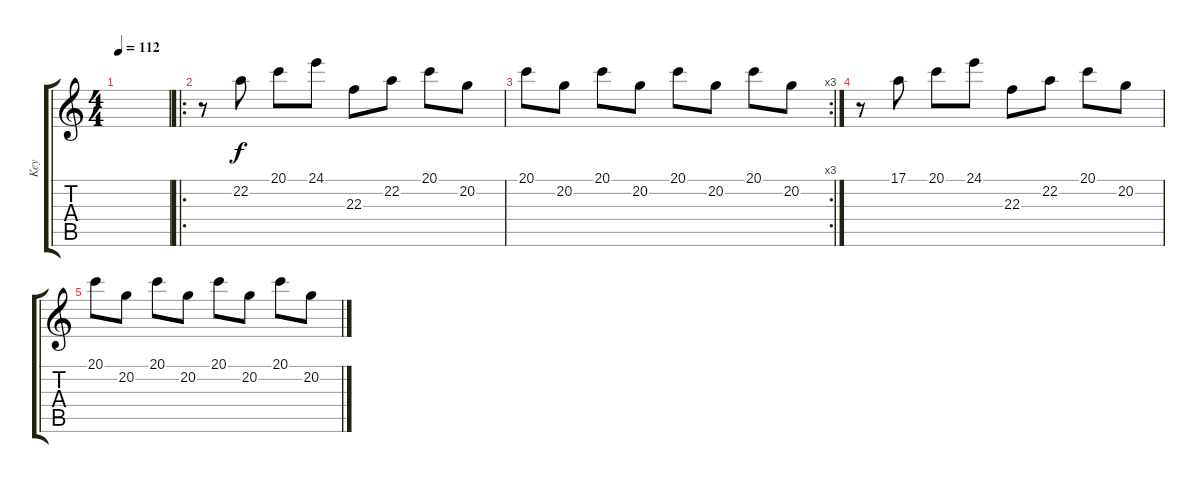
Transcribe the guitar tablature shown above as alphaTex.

\track ("Key" "Key") {instrument stringensemble1}
\staff {score tabs}
\tuning (E4 B3 G3 D3 A2 E2) {hide}
\ts (4 4)
\tempo 112
\clef g2
\ks c
|
\ro
r.8 22.2.8 20.1.8 24.1.8 22.3.8 22.2.8 20.1.8 20.2.8 |
\rc 3
20.1.8 20.2.8 20.1.8 20.2.8 20.1.8 20.2.8 20.1.8 20.2.8 |
r.8 17.1.8 20.1.8 24.1.8 22.3.8 22.2.8 20.1.8 20.2.8 |
20.1.8 20.2.8 20.1.8 20.2.8 20.1.8 20.2.8 20.1.8 20.2.8
